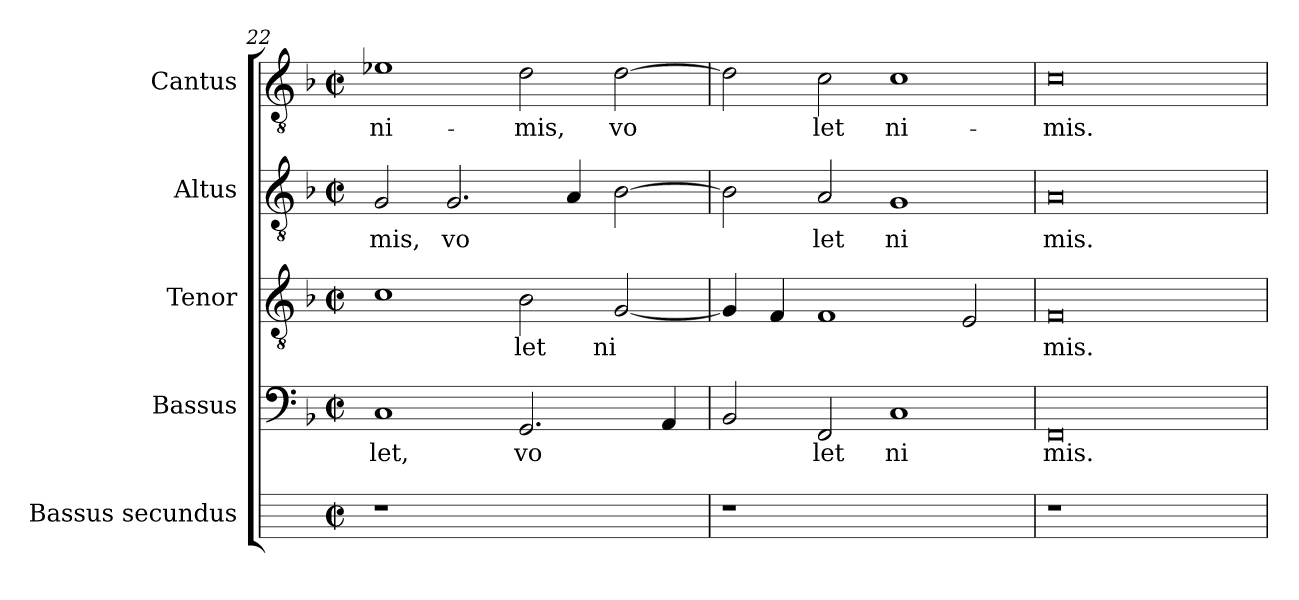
**kern	**kern	**text	**kern	**text	**kern	**text	**kern	**text
*part5	*part4	*part4	*part3	*part3	*part2	*part2	*part1	*part1
*staff5	*staff4	*staff4	*staff3	*staff3	*staff2	*staff2	*staff1	*staff1
*I"Bassus  secundus	*I"Bassus	*	*I"Tenor	*	*I"Altus	*	*I"Cantus	*
*	*I'B	*	*I'T	*	*I'A	*	*I'C	*
*	*clefF4	*	*clefGv2	*	*clefGv2	*	*clefGv2	*
*k[]	*k[b-]	*	*k[b-]	*	*k[b-]	*	*k[b-]	*
*C:	*F:	*	*F:	*	*F:	*	*F:	*
*M2/2	*M2/2	*	*M2/2	*	*M2/2	*	*M2/2	*
*met(c|)	*met(c|)	*	*met(c|)	*	*met(c|)	*	*met(c|)	*
=22	=22	=22	=22	=22	=22	=22	=22	=22
!	!	!LO:LY:b:cj	!	!LO:LY:b:cj	!	!LO:LY:b:cj	!	!LO:LY:b:cj
1r	1C	let,	1c	.	2G/	mis,	1e-X	ni-
!	!	!	!	!	!	!LO:LY:b:cj	!	!
.	.	.	.	.	2.G/	vo	.	.
!	!	!LO:LY:b:cj	!	!LO:LY:b:cj	!	!	!	!LO:LY:b:cj
1ryy	2.GG/	vo	2B-\	let	.	.	2d\	-mis,
!	!	!	!	!	!	!LO:LY:b:cj	!	!
.	.	.	.	.	4A/	.	.	.
!	!	!	!	!LO:LY:b:cj	!	!LO:LY:b:cj	!	!LO:LY:b:cj
.	.	.	[<2G/	ni	[>2B-\	.	[>2d\	vo-
!	!	!LO:LY:b:cj	!	!	!	!	!	!
.	4AA/	.	.	.	.	.	.	.
=23	=23	=23	=23	=23	=23	=23	=23	=23
!	!	!LO:LY:b:cj	!	!LO:LY:b:cj	!	!LO:LY:b:cj	!	!LO:LY:b:cj
1r	2BB-/	.	4G/]	.	2B-\]	.	2d\]	--
!	!	!	!	!LO:LY:b:cj	!	!	!	!
.	.	.	4F/	.	.	.	.	.
!	!	!LO:LY:b:cj	!	!LO:LY:b:cj	!	!LO:LY:b:cj	!	!LO:LY:b:cj
.	2FF/	let	1F	.	2A/	let	2c\	-let
!	!	!LO:LY:b:cj	!	!	!	!LO:LY:b:cj	!	!LO:LY:b:cj
1ryy	1C	ni	.	.	1G	ni	1c	ni-
!	!	!	!	!LO:LY:b:cj	!	!	!	!
.	.	.	2E/	.	.	.	.	.
=24	=24	=24	=24	=24	=24	=24	=24	=24
!	!	!LO:LY:b:cj	!	!LO:LY:b:cj	!	!LO:LY:b:cj	!	!LO:LY:b:cj
1r	0FF	mis.	0F	mis.	0A	mis.	0c	-mis.
1ryy	.	.	.	.	.	.	.	.
=!	=!	=!	=!	=!	=!	=!	=!	=!
*-	*-	*-	*-	*-	*-	*-	*-	*-
